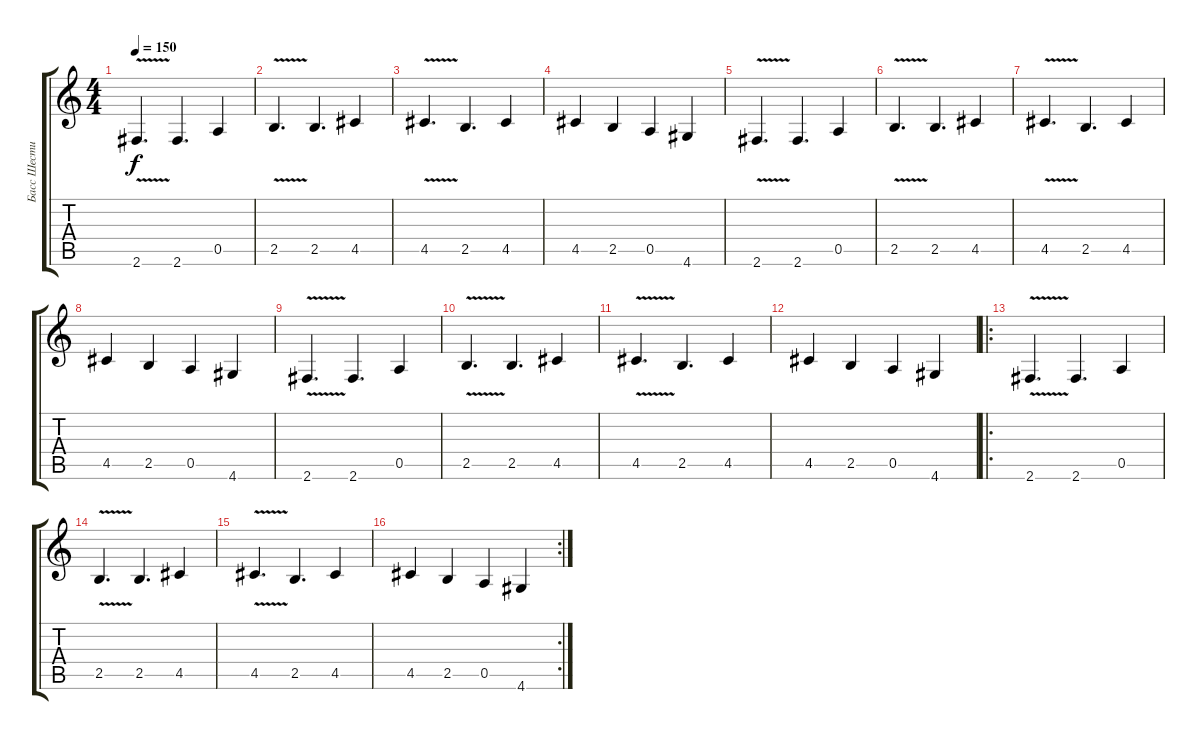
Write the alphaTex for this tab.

\track ("Басс Шестиструнка" "Басс Шести") {instrument acousticguitarsteel}
\staff {score tabs}
\tuning (E4 B3 G3 D3 A2 E2) {hide}
\ts (4 4)
\tempo 150
\clef g2
\ks c
2.6{v}.4{d dy f} 2.6.4{d} 0.5.4 |
2.5{v}.4{d} 2.5.4{d} 4.5.4 |
4.5{v}.4{d} 2.5.4{d} 4.5.4 |
4.5.4 2.5.4 0.5.4 4.6.4 |
2.6{v}.4{d} 2.6.4{d} 0.5.4 |
2.5{v}.4{d} 2.5.4{d} 4.5.4 |
4.5{v}.4{d} 2.5.4{d} 4.5.4 |
4.5.4 2.5.4 0.5.4 4.6.4 |
2.6{v}.4{d} 2.6.4{d} 0.5.4 |
2.5{v}.4{d} 2.5.4{d} 4.5.4 |
4.5{v}.4{d} 2.5.4{d} 4.5.4 |
4.5.4 2.5.4 0.5.4 4.6.4 |
\ro
2.6{v}.4{d} 2.6.4{d} 0.5.4 |
2.5{v}.4{d} 2.5.4{d} 4.5.4 |
4.5{v}.4{d} 2.5.4{d} 4.5.4 |
\rc 2
4.5.4 2.5.4 0.5.4 4.6.4
